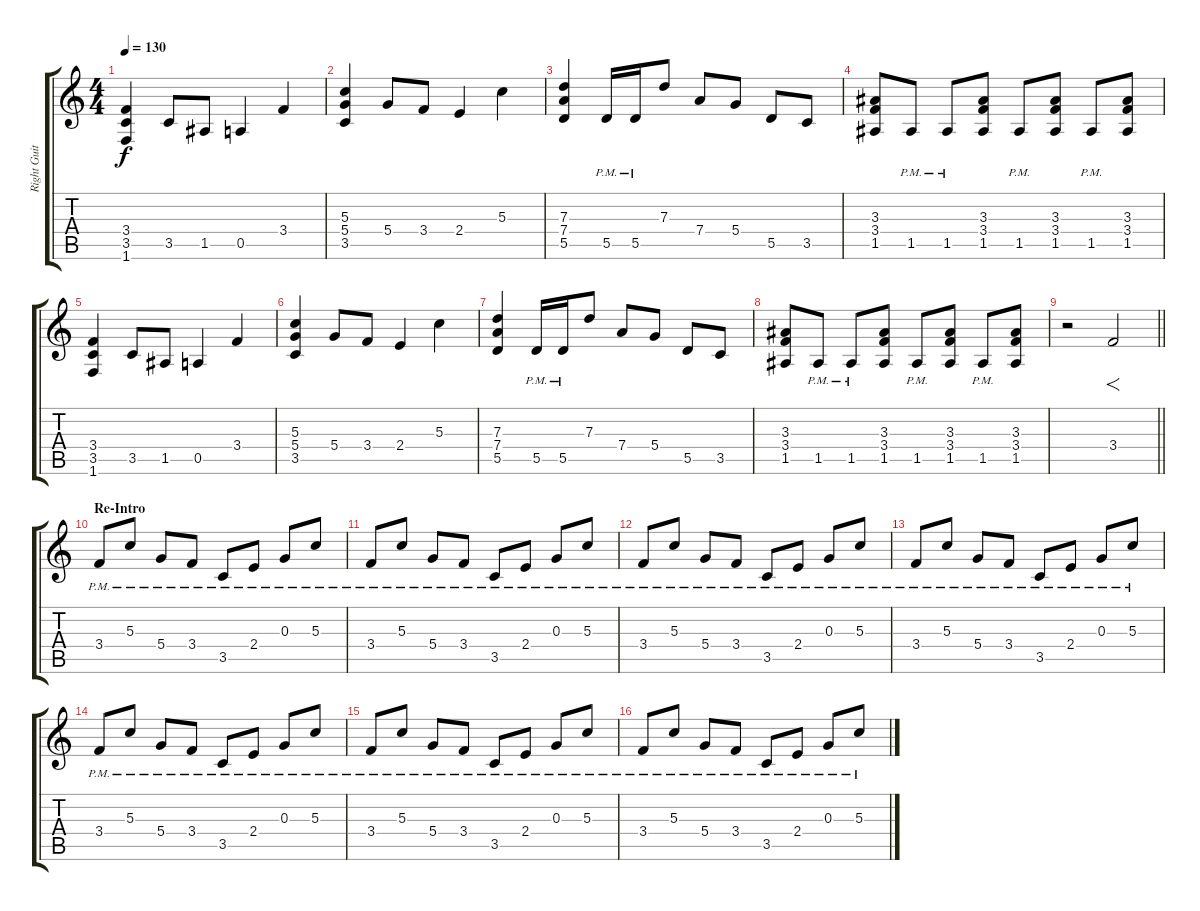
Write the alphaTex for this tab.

\track ("Right Guitar" "Right Guit") {instrument overdrivenguitar}
\staff {score tabs}
\tuning (E4 B3 G3 D3 A2 E2) {hide}
\ts (4 4)
\tempo 130
\clef g2
\ks c
(3.4 3.5 1.6).4{dy f} 3.5.8 1.5.8 0.5.4 3.4.4 |
(5.3 5.4 3.5).4 5.4.8 3.4.8 2.4.4 5.3.4 |
(7.3 7.4 5.5).4 5.5{pm}.16 5.5{pm}.16 7.3.8 7.4.8 5.4.8 5.5.8 3.5.8 |
(3.3 3.4 1.5).8 1.5{pm}.8 1.5{pm}.8 (3.3 3.4 1.5).8 1.5{pm}.8 (3.3 3.4 1.5).8 1.5{pm}.8 (3.3 3.4 1.5).8 |
(3.4 3.5 1.6).4 3.5.8 1.5.8 0.5.4 3.4.4 |
(5.3 5.4 3.5).4 5.4.8 3.4.8 2.4.4 5.3.4 |
(7.3 7.4 5.5).4 5.5{pm}.16 5.5{pm}.16 7.3.8 7.4.8 5.4.8 5.5.8 3.5.8 |
(3.3 3.4 1.5).8 1.5{pm}.8 1.5{pm}.8 (3.3 3.4 1.5).8 1.5{pm}.8 (3.3 3.4 1.5).8 1.5{pm}.8 (3.3 3.4 1.5).8 |
\barLineRight lightlight
r.2 3.4.2{f} |
\section ("" "Re-Intro")
3.4{pm}.8 5.3{pm}.8 5.4{pm}.8 3.4{pm}.8 3.5{pm}.8 2.4{pm}.8 0.3{pm}.8 5.3{pm}.8 |
3.4{pm}.8 5.3{pm}.8 5.4{pm}.8 3.4{pm}.8 3.5{pm}.8 2.4{pm}.8 0.3{pm}.8 5.3{pm}.8 |
3.4{pm}.8 5.3{pm}.8 5.4{pm}.8 3.4{pm}.8 3.5{pm}.8 2.4{pm}.8 0.3{pm}.8 5.3{pm}.8 |
3.4{pm}.8 5.3{pm}.8 5.4{pm}.8 3.4{pm}.8 3.5{pm}.8 2.4{pm}.8 0.3{pm}.8 5.3{pm}.8 |
3.4{pm}.8 5.3{pm}.8 5.4{pm}.8 3.4{pm}.8 3.5{pm}.8 2.4{pm}.8 0.3{pm}.8 5.3{pm}.8 |
3.4{pm}.8 5.3{pm}.8 5.4{pm}.8 3.4{pm}.8 3.5{pm}.8 2.4{pm}.8 0.3{pm}.8 5.3{pm}.8 |
3.4{pm}.8 5.3{pm}.8 5.4{pm}.8 3.4{pm}.8 3.5{pm}.8 2.4{pm}.8 0.3{pm}.8 5.3{pm}.8
